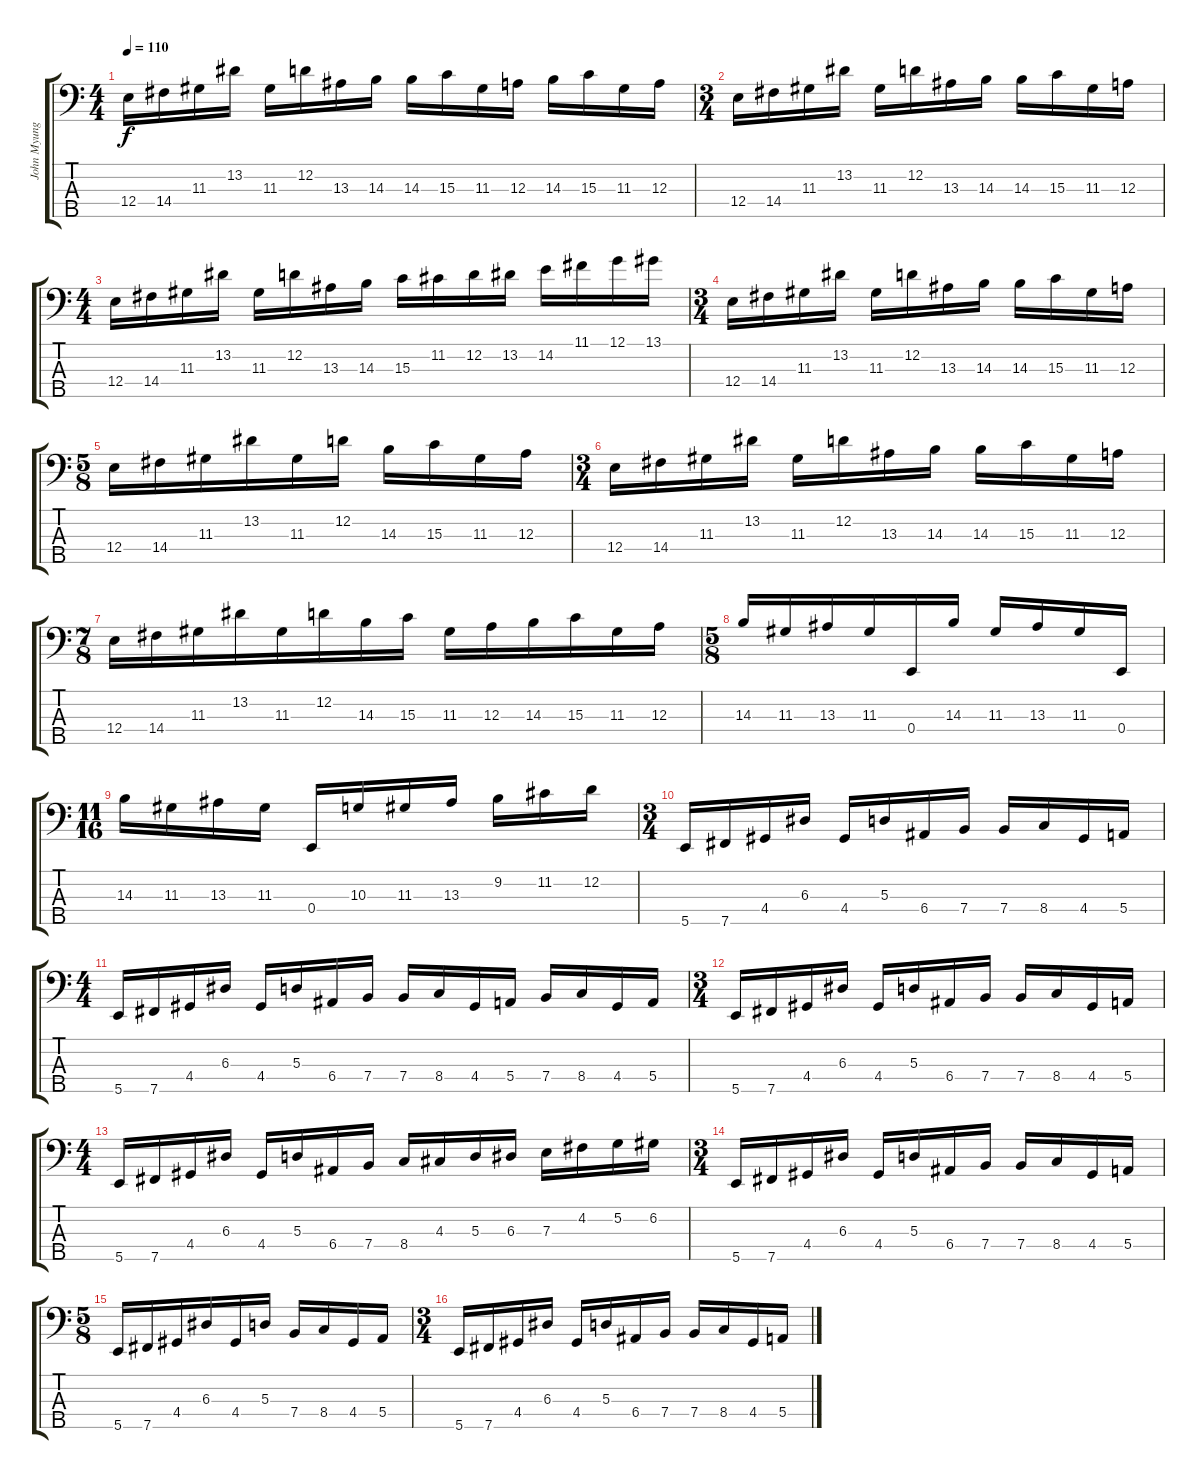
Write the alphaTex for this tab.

\track ("John Myung" "John Myung") {instrument electricbassfinger}
\staff {score tabs}
\tuning (G2 D2 A1 E1 B0) {hide}
\ts (4 4)
\tempo 110
\clef f4
\ks c
12.4.16{dy f} 14.4.16 11.3.16 13.2.16 11.3.16 12.2.16 13.3.16 14.3.16 14.3.16 15.3.16 11.3.16 12.3.16 14.3.16 15.3.16 11.3.16 12.3.16 |
\ts (3 4)
12.4.16 14.4.16 11.3.16 13.2.16 11.3.16 12.2.16 13.3.16 14.3.16 14.3.16 15.3.16 11.3.16 12.3.16 |
\ts (4 4)
12.4.16 14.4.16 11.3.16 13.2.16 11.3.16 12.2.16 13.3.16 14.3.16 15.3.16 11.2.16 12.2.16 13.2.16 14.2.16 11.1.16 12.1.16 13.1.16 |
\ts (3 4)
12.4.16 14.4.16 11.3.16 13.2.16 11.3.16 12.2.16 13.3.16 14.3.16 14.3.16 15.3.16 11.3.16 12.3.16 |
\ts (5 8)
12.4.16 14.4.16 11.3.16 13.2.16 11.3.16 12.2.16 14.3.16 15.3.16 11.3.16 12.3.16 |
\ts (3 4)
12.4.16 14.4.16 11.3.16 13.2.16 11.3.16 12.2.16 13.3.16 14.3.16 14.3.16 15.3.16 11.3.16 12.3.16 |
\ts (7 8)
12.4.16 14.4.16 11.3.16 13.2.16 11.3.16 12.2.16 14.3.16 15.3.16 11.3.16 12.3.16 14.3.16 15.3.16 11.3.16 12.3.16 |
\ts (5 8)
14.3.16 11.3.16 13.3.16 11.3.16 0.4.16 14.3.16 11.3.16 13.3.16 11.3.16 0.4.16 |
\ts (11 16)
14.3.16 11.3.16 13.3.16 11.3.16 0.4.16 10.3.16 11.3.16 13.3.16 9.2.16 11.2.16 12.2.16 |
\ts (3 4)
5.5.16 7.5.16 4.4.16 6.3.16 4.4.16 5.3.16 6.4.16 7.4.16 7.4.16 8.4.16 4.4.16 5.4.16 |
\ts (4 4)
5.5.16 7.5.16 4.4.16 6.3.16 4.4.16 5.3.16 6.4.16 7.4.16 7.4.16 8.4.16 4.4.16 5.4.16 7.4.16 8.4.16 4.4.16 5.4.16 |
\ts (3 4)
5.5.16 7.5.16 4.4.16 6.3.16 4.4.16 5.3.16 6.4.16 7.4.16 7.4.16 8.4.16 4.4.16 5.4.16 |
\ts (4 4)
5.5.16 7.5.16 4.4.16 6.3.16 4.4.16 5.3.16 6.4.16 7.4.16 8.4.16 4.3.16 5.3.16 6.3.16 7.3.16 4.2.16 5.2.16 6.2.16 |
\ts (3 4)
5.5.16 7.5.16 4.4.16 6.3.16 4.4.16 5.3.16 6.4.16 7.4.16 7.4.16 8.4.16 4.4.16 5.4.16 |
\ts (5 8)
5.5.16 7.5.16 4.4.16 6.3.16 4.4.16 5.3.16 7.4.16 8.4.16 4.4.16 5.4.16 |
\ts (3 4)
5.5.16 7.5.16 4.4.16 6.3.16 4.4.16 5.3.16 6.4.16 7.4.16 7.4.16 8.4.16 4.4.16 5.4.16
